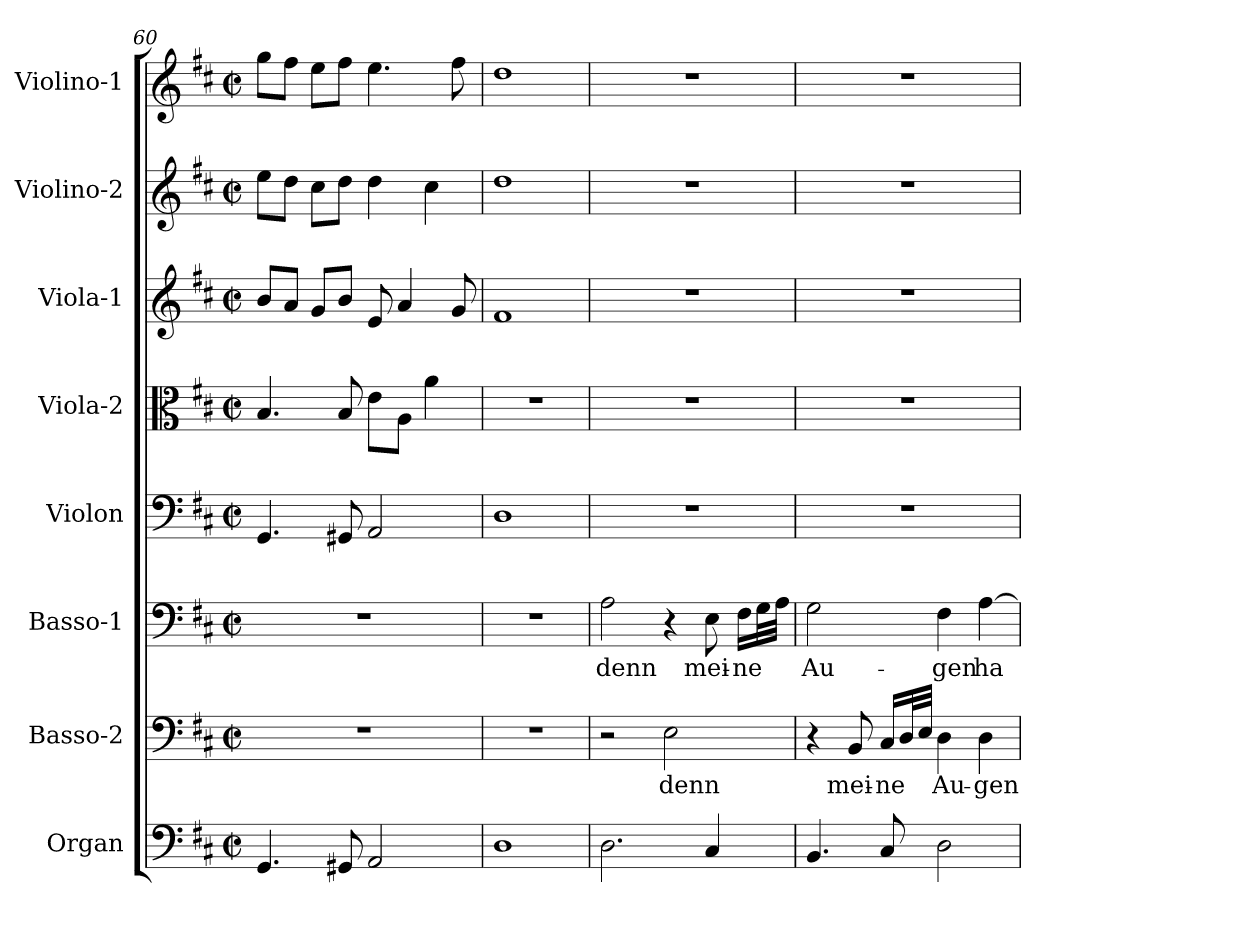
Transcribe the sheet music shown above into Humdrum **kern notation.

**kern	**kern	**text	**kern	**text	**kern	**kern	**kern	**kern	**kern
*part8	*part7	*part7	*part6	*part6	*part5	*part4	*part3	*part2	*part1
*staff8	*staff7	*staff7	*staff6	*staff6	*staff5	*staff4	*staff3	*staff2	*staff1
*I"Organ	*I"Basso-2	*	*I"Basso-1	*	*I"Violon	*I"Viola-2	*I"Viola-1	*I"Violino-2	*I"Violino-1
*I'Org	*I'B2	*	*I'B1	*	*I'Vn	*I'Va-2	*I'Va-1	*I'Vi-2	*I'Vi-1
*clefF4	*clefF4	*	*clefF4	*	*clefF4	*clefC3	*clefG2	*clefG2	*clefG2
*k[f#c#]	*k[f#c#]	*	*k[f#c#]	*	*k[f#c#]	*k[f#c#]	*k[f#c#]	*k[f#c#]	*k[f#c#]
*D:	*D:	*	*D:	*	*D:	*D:	*D:	*D:	*D:
*M2/2	*M2/2	*	*M2/2	*	*M2/2	*M2/2	*M2/2	*M2/2	*M2/2
*met(c|)	*met(c|)	*	*met(c|)	*	*met(c|)	*met(c|)	*met(c|)	*met(c|)	*met(c|)
=60	=60	=60	=60	=60	=60	=60	=60	=60	=60
4.GG/	1r	.	1r	.	4.GG/	4.B/	8b/L	8ee\L	8gg\L
.	.	.	.	.	.	.	8a/J	8dd\J	8ff#\J
.	.	.	.	.	.	.	8g/L	8cc#\L	8ee\L
8GG#X/	.	.	.	.	8GG#X/	8B/	8b/J	8dd\J	8ff#\J
2AA/	.	.	.	.	2AA/	8e\L	8e/	4dd\	4.ee\
.	.	.	.	.	.	8A\J	4a/	.	.
.	.	.	.	.	.	4a\	.	4cc#\	.
.	.	.	.	.	.	.	8g/	.	8ff#\
=61	=61	=61	=61	=61	=61	=61	=61	=61	=61
1D	1r	.	1r	.	1D	1r	1f#	1dd	1dd
!!LO:LB:g=z
=62	=62	=62	=62	=62	=62	=62	=62	=62	=62
!	!	!	!	!LO:LY:b	!	!	!	!	!
2.D\	2r	.	2A\	denn	1r	1r	1r	1r	1r
!	!	!LO:LY:b	!	!	!	!	!	!	!
.	2E\	denn	4r	.	.	.	.	.	.
!	!	!	!	!LO:LY:b	!	!	!	!	!
4C#/	.	.	8E\	mei-	.	.	.	.	.
!	!	!	!	!LO:LY:b	!	!	!	!	!
.	.	.	16F#\LL	-ne	.	.	.	.	.
.	.	.	32G\L	.	.	.	.	.	.
.	.	.	32A\JJJ	.	.	.	.	.	.
=63	=63	=63	=63	=63	=63	=63	=63	=63	=63
!	!	!	!	!LO:LY:b	!	!	!	!	!
4.BB/	4r	.	2G\	Au-	1r	1r	1r	1r	1r
!	!	!LO:LY:b	!	!	!	!	!	!	!
.	8BB/	mei-	.	.	.	.	.	.	.
!	!	!LO:LY:b	!	!	!	!	!	!	!
8C#/	16C#/LL	-ne	.	.	.	.	.	.	.
.	32D/L	.	.	.	.	.	.	.	.
.	32E/JJJ	.	.	.	.	.	.	.	.
!	!	!LO:LY:b	!	!LO:LY:b	!	!	!	!	!
2D\	4D\	Au-	4F#\	-gen	.	.	.	.	.
!	!	!LO:LY:b	!	!LO:LY:b	!	!	!	!	!
.	4D\	-gen	[>4A\	ha-	.	.	.	.	.
=	=	=	=	=	=	=	=	=	=
*-	*-	*-	*-	*-	*-	*-	*-	*-	*-
